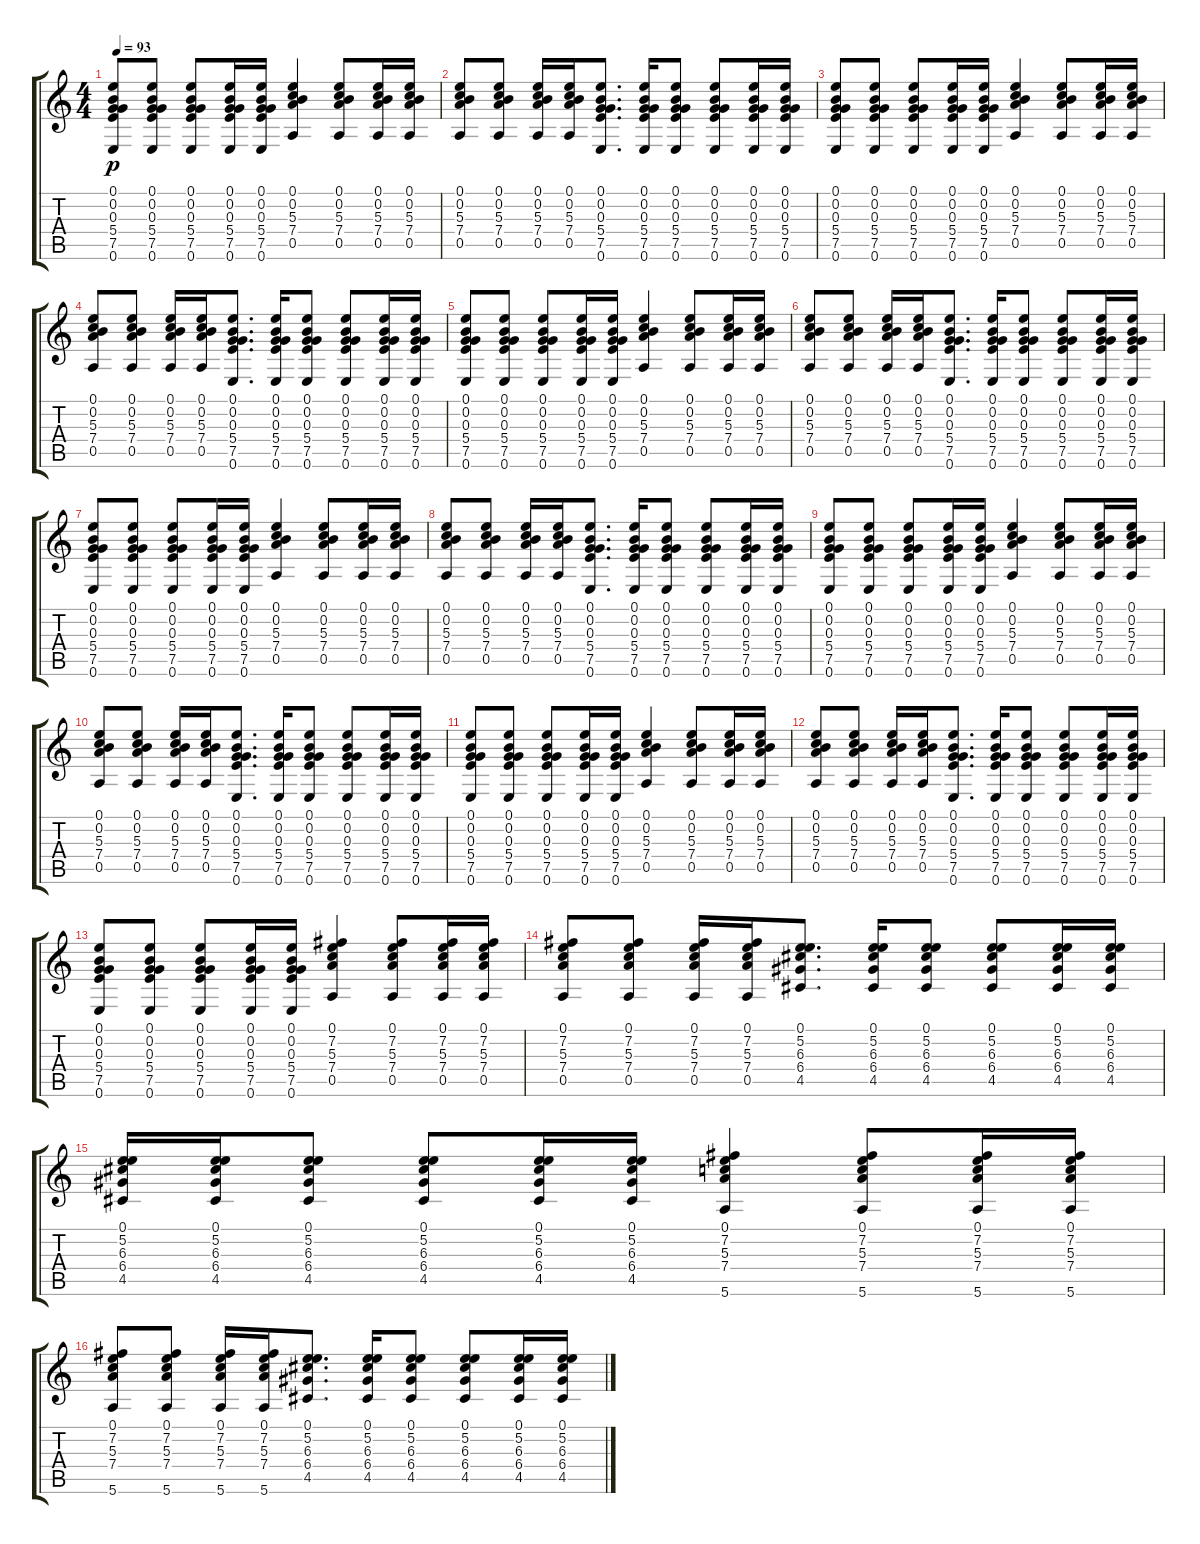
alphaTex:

\track "" {instrument acousticguitarsteel}
\staff {score tabs}
\tuning (E4 B3 G3 D3 A2 E2) {hide}
\ts (4 4)
\tempo 93
\clef g2
\ks c
(0.1 0.2 0.3 5.4 7.5 0.6).8{dy p} (0.1 0.2 0.3 5.4 7.5 0.6).8 (0.1 0.2 0.3 5.4 7.5 0.6).8 (0.1 0.2 0.3 5.4 7.5 0.6).16 (0.1 0.2 0.3 5.4 7.5 0.6).16 (0.1 0.2 5.3 7.4 0.5).4 (0.1 0.2 5.3 7.4 0.5).8 (0.1 0.2 5.3 7.4 0.5).16 (0.1 0.2 5.3 7.4 0.5).16 |
(0.1 0.2 5.3 7.4 0.5).8 (0.1 0.2 5.3 7.4 0.5).8 (0.1 0.2 5.3 7.4 0.5).16 (0.1 0.2 5.3 7.4 0.5).16 (0.1 0.2 0.3 5.4 7.5 0.6).8{d} (0.1 0.2 0.3 5.4 7.5 0.6).16 (0.1 0.2 0.3 5.4 7.5 0.6).8 (0.1 0.2 0.3 5.4 7.5 0.6).8 (0.1 0.2 0.3 5.4 7.5 0.6).16 (0.1 0.2 0.3 5.4 7.5 0.6).16 |
(0.1 0.2 0.3 5.4 7.5 0.6).8 (0.1 0.2 0.3 5.4 7.5 0.6).8 (0.1 0.2 0.3 5.4 7.5 0.6).8 (0.1 0.2 0.3 5.4 7.5 0.6).16 (0.1 0.2 0.3 5.4 7.5 0.6).16 (0.1 0.2 5.3 7.4 0.5).4 (0.1 0.2 5.3 7.4 0.5).8 (0.1 0.2 5.3 7.4 0.5).16 (0.1 0.2 5.3 7.4 0.5).16 |
(0.1 0.2 5.3 7.4 0.5).8 (0.1 0.2 5.3 7.4 0.5).8 (0.1 0.2 5.3 7.4 0.5).16 (0.1 0.2 5.3 7.4 0.5).16 (0.1 0.2 0.3 5.4 7.5 0.6).8{d} (0.1 0.2 0.3 5.4 7.5 0.6).16 (0.1 0.2 0.3 5.4 7.5 0.6).8 (0.1 0.2 0.3 5.4 7.5 0.6).8 (0.1 0.2 0.3 5.4 7.5 0.6).16 (0.1 0.2 0.3 5.4 7.5 0.6).16 |
(0.1 0.2 0.3 5.4 7.5 0.6).8 (0.1 0.2 0.3 5.4 7.5 0.6).8 (0.1 0.2 0.3 5.4 7.5 0.6).8 (0.1 0.2 0.3 5.4 7.5 0.6).16 (0.1 0.2 0.3 5.4 7.5 0.6).16 (0.1 0.2 5.3 7.4 0.5).4 (0.1 0.2 5.3 7.4 0.5).8 (0.1 0.2 5.3 7.4 0.5).16 (0.1 0.2 5.3 7.4 0.5).16 |
(0.1 0.2 5.3 7.4 0.5).8 (0.1 0.2 5.3 7.4 0.5).8 (0.1 0.2 5.3 7.4 0.5).16 (0.1 0.2 5.3 7.4 0.5).16 (0.1 0.2 0.3 5.4 7.5 0.6).8{d} (0.1 0.2 0.3 5.4 7.5 0.6).16 (0.1 0.2 0.3 5.4 7.5 0.6).8 (0.1 0.2 0.3 5.4 7.5 0.6).8 (0.1 0.2 0.3 5.4 7.5 0.6).16 (0.1 0.2 0.3 5.4 7.5 0.6).16 |
(0.1 0.2 0.3 5.4 7.5 0.6).8 (0.1 0.2 0.3 5.4 7.5 0.6).8 (0.1 0.2 0.3 5.4 7.5 0.6).8 (0.1 0.2 0.3 5.4 7.5 0.6).16 (0.1 0.2 0.3 5.4 7.5 0.6).16 (0.1 0.2 5.3 7.4 0.5).4 (0.1 0.2 5.3 7.4 0.5).8 (0.1 0.2 5.3 7.4 0.5).16 (0.1 0.2 5.3 7.4 0.5).16 |
(0.1 0.2 5.3 7.4 0.5).8 (0.1 0.2 5.3 7.4 0.5).8 (0.1 0.2 5.3 7.4 0.5).16 (0.1 0.2 5.3 7.4 0.5).16 (0.1 0.2 0.3 5.4 7.5 0.6).8{d} (0.1 0.2 0.3 5.4 7.5 0.6).16 (0.1 0.2 0.3 5.4 7.5 0.6).8 (0.1 0.2 0.3 5.4 7.5 0.6).8 (0.1 0.2 0.3 5.4 7.5 0.6).16 (0.1 0.2 0.3 5.4 7.5 0.6).16 |
(0.1 0.2 0.3 5.4 7.5 0.6).8 (0.1 0.2 0.3 5.4 7.5 0.6).8 (0.1 0.2 0.3 5.4 7.5 0.6).8 (0.1 0.2 0.3 5.4 7.5 0.6).16 (0.1 0.2 0.3 5.4 7.5 0.6).16 (0.1 0.2 5.3 7.4 0.5).4 (0.1 0.2 5.3 7.4 0.5).8 (0.1 0.2 5.3 7.4 0.5).16 (0.1 0.2 5.3 7.4 0.5).16 |
(0.1 0.2 5.3 7.4 0.5).8 (0.1 0.2 5.3 7.4 0.5).8 (0.1 0.2 5.3 7.4 0.5).16 (0.1 0.2 5.3 7.4 0.5).16 (0.1 0.2 0.3 5.4 7.5 0.6).8{d} (0.1 0.2 0.3 5.4 7.5 0.6).16 (0.1 0.2 0.3 5.4 7.5 0.6).8 (0.1 0.2 0.3 5.4 7.5 0.6).8 (0.1 0.2 0.3 5.4 7.5 0.6).16 (0.1 0.2 0.3 5.4 7.5 0.6).16 |
(0.1 0.2 0.3 5.4 7.5 0.6).8 (0.1 0.2 0.3 5.4 7.5 0.6).8 (0.1 0.2 0.3 5.4 7.5 0.6).8 (0.1 0.2 0.3 5.4 7.5 0.6).16 (0.1 0.2 0.3 5.4 7.5 0.6).16 (0.1 0.2 5.3 7.4 0.5).4 (0.1 0.2 5.3 7.4 0.5).8 (0.1 0.2 5.3 7.4 0.5).16 (0.1 0.2 5.3 7.4 0.5).16 |
(0.1 0.2 5.3 7.4 0.5).8 (0.1 0.2 5.3 7.4 0.5).8 (0.1 0.2 5.3 7.4 0.5).16 (0.1 0.2 5.3 7.4 0.5).16 (0.1 0.2 0.3 5.4 7.5 0.6).8{d} (0.1 0.2 0.3 5.4 7.5 0.6).16 (0.1 0.2 0.3 5.4 7.5 0.6).8 (0.1 0.2 0.3 5.4 7.5 0.6).8 (0.1 0.2 0.3 5.4 7.5 0.6).16 (0.1 0.2 0.3 5.4 7.5 0.6).16 |
(0.1 0.2 0.3 5.4 7.5 0.6).8 (0.1 0.2 0.3 5.4 7.5 0.6).8 (0.1 0.2 0.3 5.4 7.5 0.6).8 (0.1 0.2 0.3 5.4 7.5 0.6).16 (0.1 0.2 0.3 5.4 7.5 0.6).16 (0.1 7.2 5.3 7.4 0.5).4 (0.1 7.2 5.3 7.4 0.5).8 (0.1 7.2 5.3 7.4 0.5).16 (0.1 7.2 5.3 7.4 0.5).16 |
(0.1 7.2 5.3 7.4 0.5).8 (0.1 7.2 5.3 7.4 0.5).8 (0.1 7.2 5.3 7.4 0.5).16 (0.1 7.2 5.3 7.4 0.5).16 (0.1 5.2 6.3 6.4 4.5).8{d} (0.1 5.2 6.3 6.4 4.5).16 (0.1 5.2 6.3 6.4 4.5).8 (0.1 5.2 6.3 6.4 4.5).8 (0.1 5.2 6.3 6.4 4.5).16 (0.1 5.2 6.3 6.4 4.5).16 |
(0.1 5.2 6.3 6.4 4.5).16 (0.1 5.2 6.3 6.4 4.5).16 (0.1 5.2 6.3 6.4 4.5).8 (0.1 5.2 6.3 6.4 4.5).8 (0.1 5.2 6.3 6.4 4.5).16 (0.1 5.2 6.3 6.4 4.5).16 (0.1 7.2 5.3 7.4 5.6).4 (0.1 7.2 5.3 7.4 5.6).8 (0.1 7.2 5.3 7.4 5.6).16 (0.1 7.2 5.3 7.4 5.6).16 |
(0.1 7.2 5.3 7.4 5.6).8 (0.1 7.2 5.3 7.4 5.6).8 (0.1 7.2 5.3 7.4 5.6).16 (0.1 7.2 5.3 7.4 5.6).16 (0.1 5.2 6.3 6.4 4.5).8{d} (0.1 5.2 6.3 6.4 4.5).16 (0.1 5.2 6.3 6.4 4.5).8 (0.1 5.2 6.3 6.4 4.5).8 (0.1 5.2 6.3 6.4 4.5).16 (0.1 5.2 6.3 6.4 4.5).16
